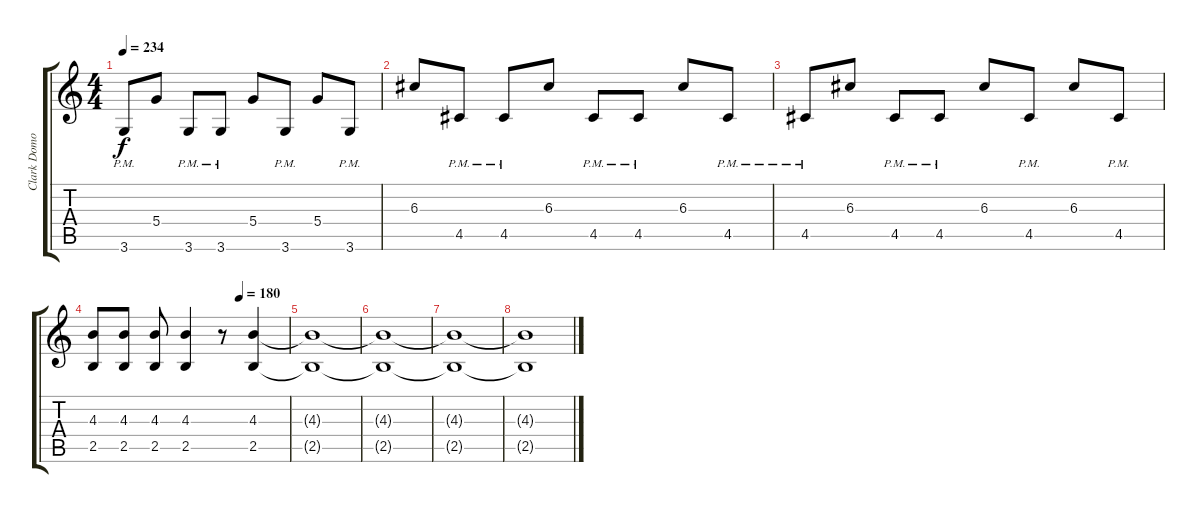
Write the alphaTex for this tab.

\track ("Clark Domoe" "Clark Domo") {instrument distortionguitar}
\staff {score tabs}
\tuning (E4 B3 G3 D3 A2 E2) {hide}
\ts (4 4)
\tempo 234
\clef g2
\ks c
3.6{pm}.8{dy f} 5.4.8 3.6{pm}.8 3.6{pm}.8 5.4.8 3.6{pm}.8 5.4.8 3.6{pm}.8 |
6.3.8 4.5{pm}.8 4.5{pm}.8 6.3.8 4.5{pm}.8 4.5{pm}.8 6.3.8 4.5{pm}.8 |
4.5{pm}.8 6.3.8 4.5{pm}.8 4.5{pm}.8 6.3.8 4.5{pm}.8 6.3.8 4.5{pm}.8 |
\tempo (180 0.75)
(4.3 2.5).8 (4.3 2.5).8 (4.3 2.5).8 (4.3 2.5).4 r.8 (4.3 2.5).4 |
(4.3{t} 2.5{t}).1 |
(4.3{t} 2.5{t}).1 |
(4.3{t} 2.5{t}).1 |
(4.3{t} 2.5{t}).1
